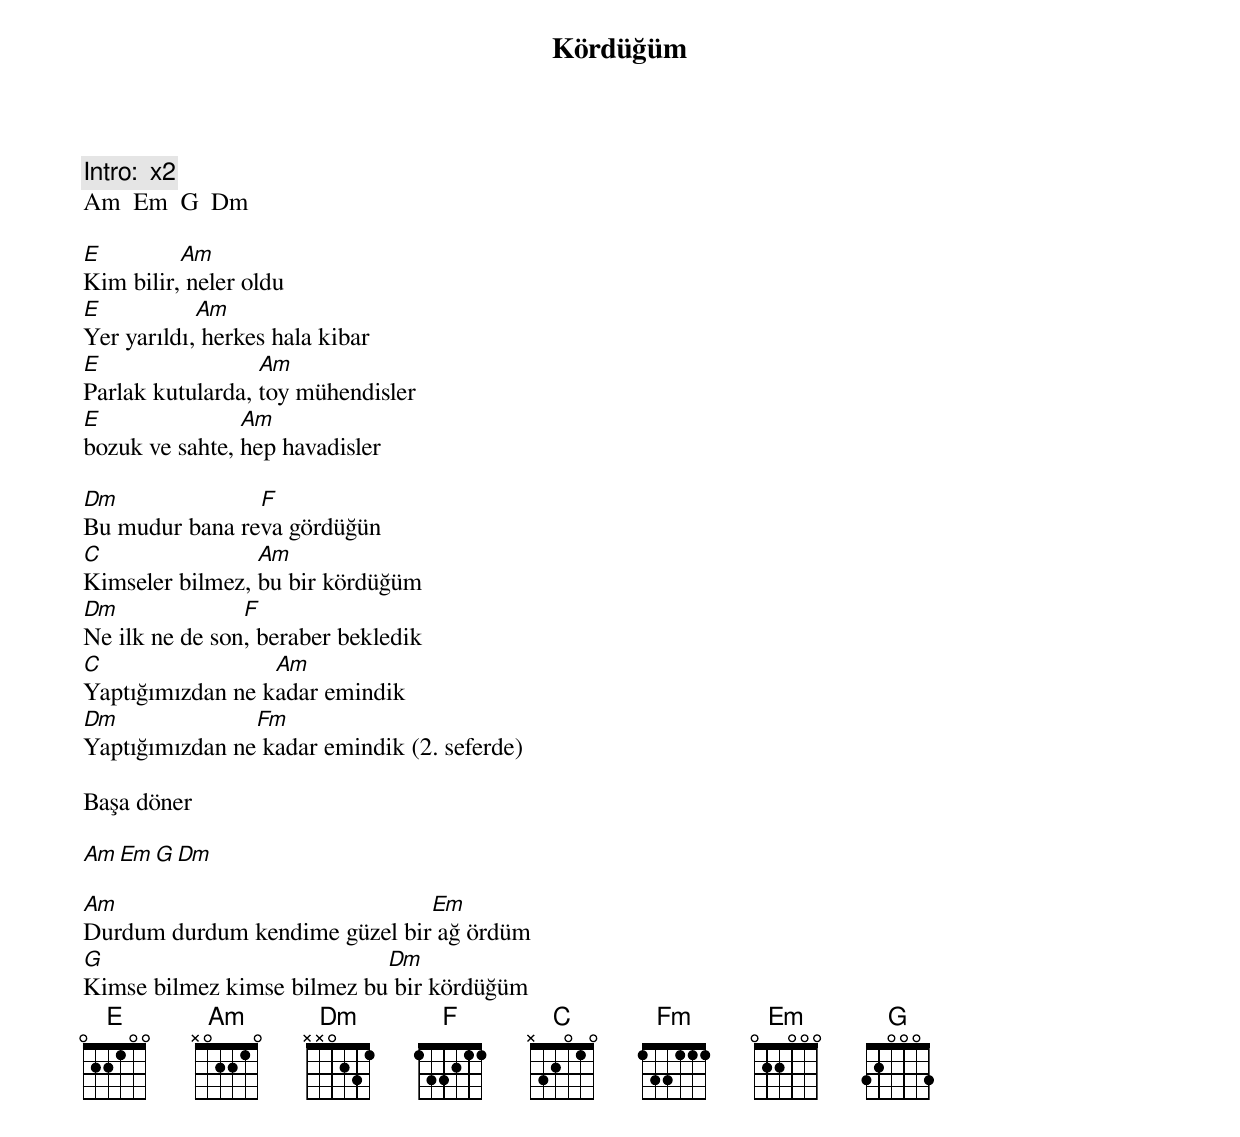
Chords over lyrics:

{title: Kördüğüm}
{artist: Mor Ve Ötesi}

Intro:  x2
Am  Em  G  Dm

E         Am
Kim bilir, neler oldu
E           Am
Yer yarıldı, herkes hala kibar
E                 Am
Parlak kutularda, toy mühendisler
E               Am
bozuk ve sahte, hep havadisler

Dm              F
Bu mudur bana reva gördüğün
C                Am
Kimseler bilmez, bu bir kördüğüm
Dm              F
Ne ilk ne de son, beraber bekledik
C                 Am
Yaptığımızdan ne kadar emindik
Dm              Fm
Yaptığımızdan ne kadar emindik (2. seferde)

Başa döner

Am  Em  G  Dm

Am                             Em
Durdum durdum kendime güzel bir ağ ördüm
G                           Dm
Kimse bilmez kimse bilmez bu bir kördüğüm
